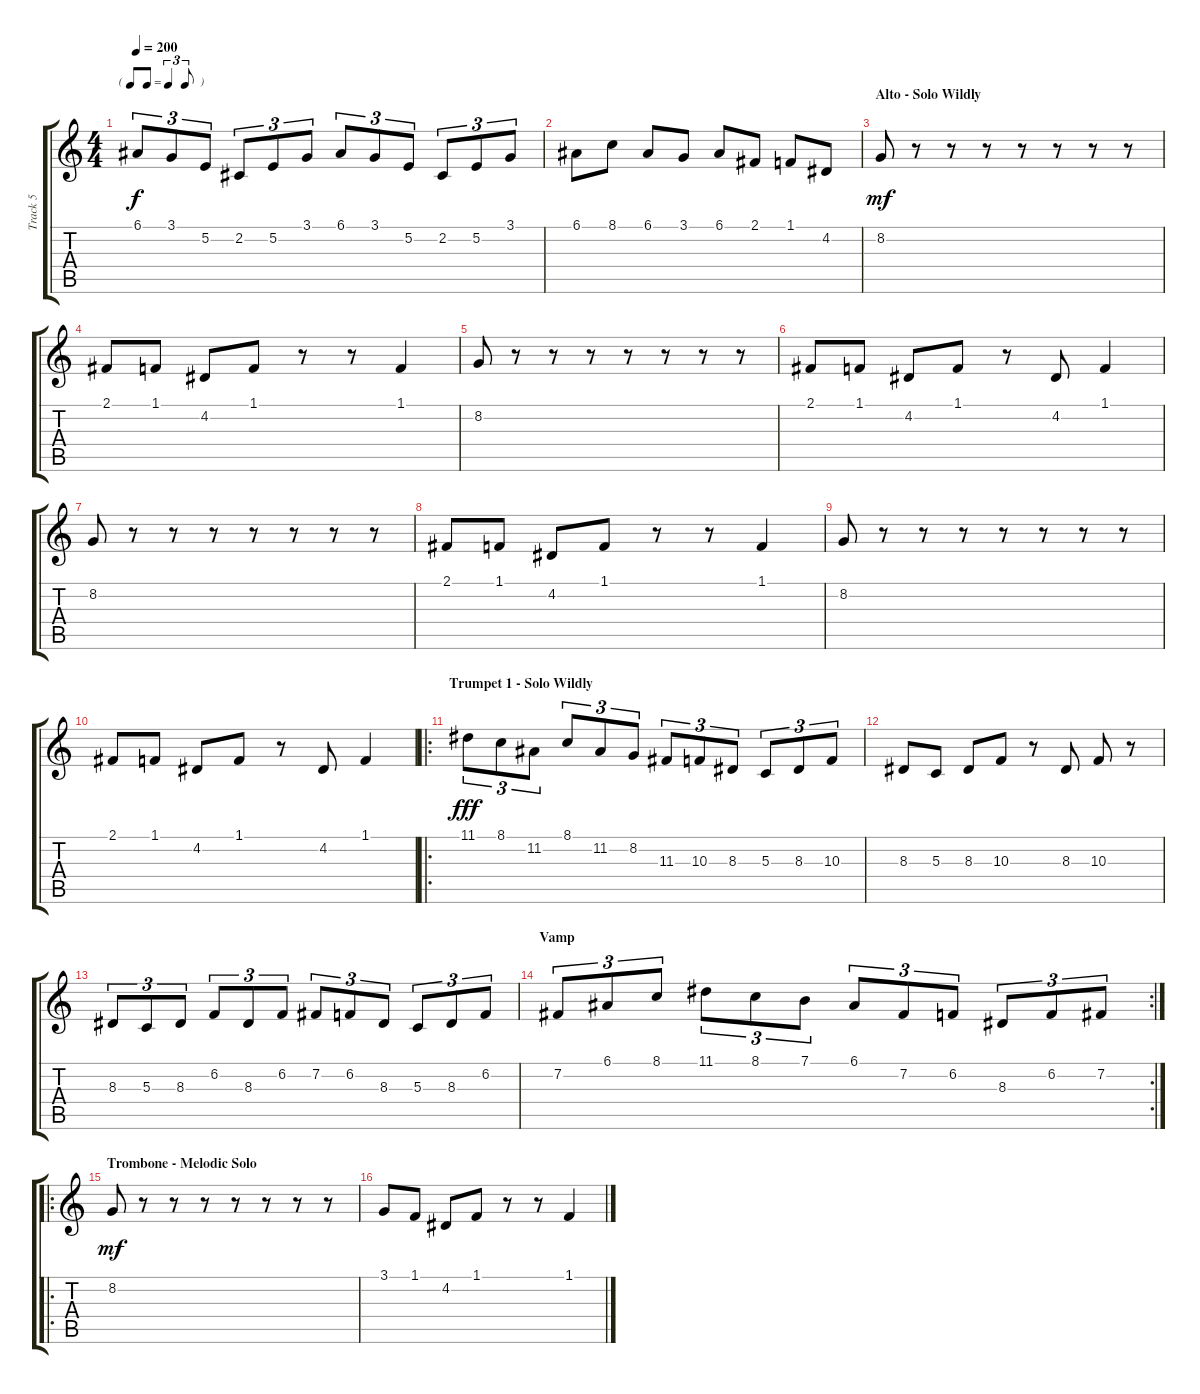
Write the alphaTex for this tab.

\track ("Track 5" "Track 5") {instrument trumpet}
\staff {score tabs}
\tuning (E4 B3 G3 D3 A2 E2) {hide}
\ts (4 4)
\tf triplet8th
\tempo 200
\clef g2
\ks c
6.1.8{tu (3 2) dy f} 3.1.8{tu (3 2)} 5.2.8{tu (3 2)} 2.2.8{tu (3 2)} 5.2.8{tu (3 2)} 3.1.8{tu (3 2)} 6.1.8{tu (3 2)} 3.1.8{tu (3 2)} 5.2.8{tu (3 2)} 2.2.8{tu (3 2)} 5.2.8{tu (3 2)} 3.1.8{tu (3 2)} |
6.1.8 8.1.8 6.1.8 3.1.8 6.1.8 2.1.8 1.1.8 4.2.8 |
\section ("" "Alto - Solo Wildly")
8.2.8{dy mf} r.8 r.8 r.8 r.8 r.8 r.8 r.8 |
2.1.8 1.1.8 4.2.8 1.1.8 r.8 r.8 1.1.4 |
8.2.8 r.8 r.8 r.8 r.8 r.8 r.8 r.8 |
2.1.8 1.1.8 4.2.8 1.1.8 r.8 4.2.8 1.1.4 |
8.2.8 r.8 r.8 r.8 r.8 r.8 r.8 r.8 |
2.1.8 1.1.8 4.2.8 1.1.8 r.8 r.8 1.1.4 |
8.2.8 r.8 r.8 r.8 r.8 r.8 r.8 r.8 |
2.1.8 1.1.8 4.2.8 1.1.8 r.8 4.2.8 1.1.4 |
\ro
\section ("" "Trumpet 1 - Solo Wildly")
11.1.8{tu (3 2) dy fff} 8.1.8{tu (3 2)} 11.2.8{tu (3 2)} 8.1.8{tu (3 2)} 11.2.8{tu (3 2)} 8.2.8{tu (3 2)} 11.3.8{tu (3 2)} 10.3.8{tu (3 2)} 8.3.8{tu (3 2)} 5.3.8{tu (3 2)} 8.3.8{tu (3 2)} 10.3.8{tu (3 2)} |
8.3.8 5.3.8 8.3.8 10.3.8 r.8 8.3.8 10.3.8 r.8 |
8.3.8{tu (3 2)} 5.3.8{tu (3 2)} 8.3.8{tu (3 2)} 6.2.8{tu (3 2)} 8.3.8{tu (3 2)} 6.2.8{tu (3 2)} 7.2.8{tu (3 2)} 6.2.8{tu (3 2)} 8.3.8{tu (3 2)} 5.3.8{tu (3 2)} 8.3.8{tu (3 2)} 6.2.8{tu (3 2)} |
\rc 2
\section ("" "Vamp")
7.2.8{tu (3 2)} 6.1.8{tu (3 2)} 8.1.8{tu (3 2)} 11.1.8{tu (3 2)} 8.1.8{tu (3 2)} 7.1.8{tu (3 2)} 6.1.8{tu (3 2)} 7.2.8{tu (3 2)} 6.2.8{tu (3 2)} 8.3.8{tu (3 2)} 6.2.8{tu (3 2)} 7.2.8{tu (3 2)} |
\ro
\section ("" "Trombone - Melodic Solo")
8.2.8{dy mf} r.8 r.8 r.8 r.8 r.8 r.8 r.8 |
3.1.8 1.1.8 4.2.8 1.1.8 r.8 r.8 1.1.4
